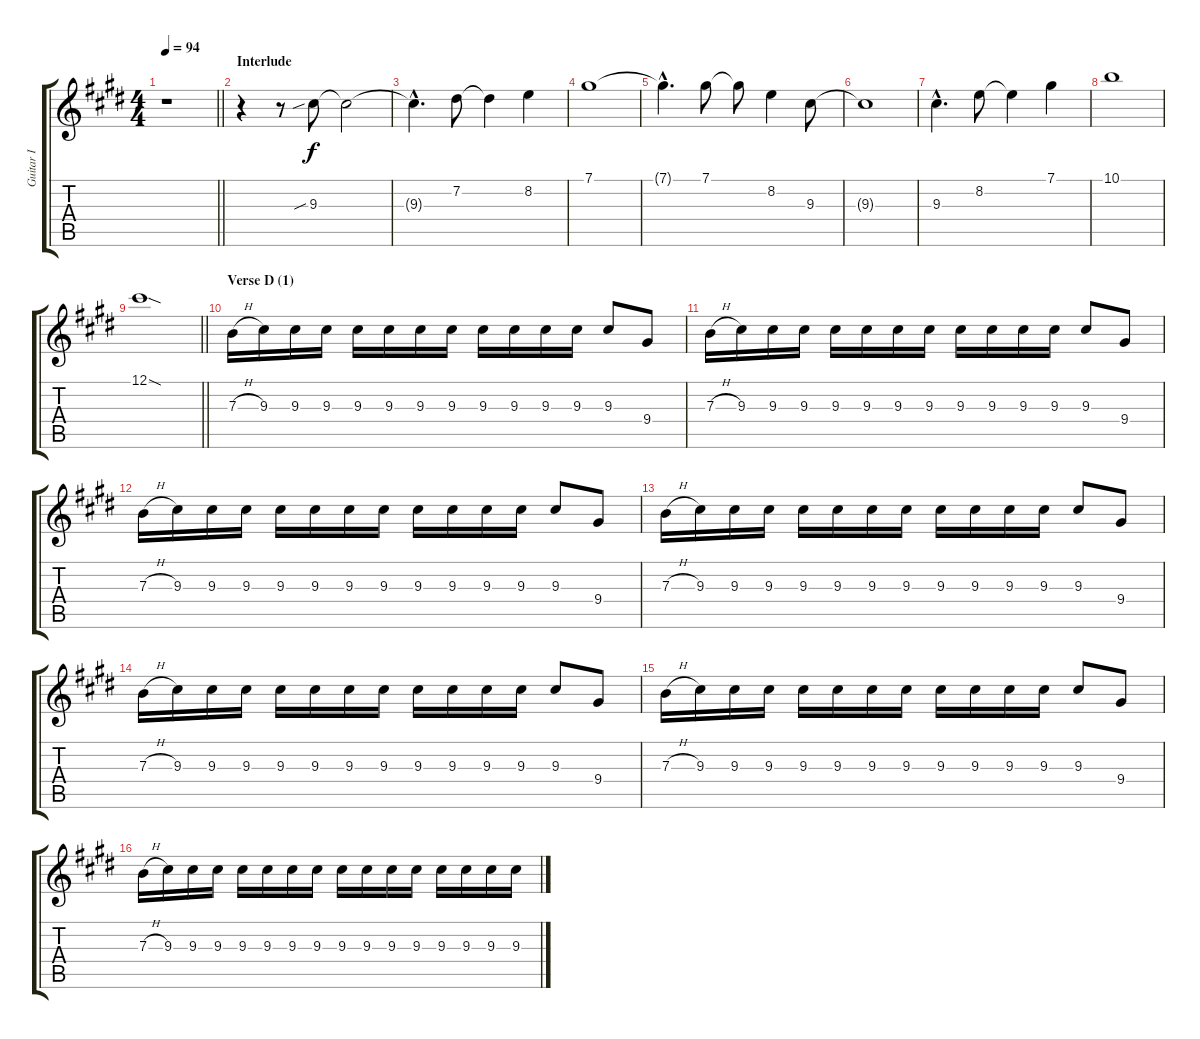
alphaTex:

\track ("Guitar I" "Guitar I") {instrument distortionguitar}
\staff {score tabs}
\tuning (Db4 Ab3 E3 B2 Gb2 Db2) {hide}
\ts (4 4)
\tempo 94
\clef g2
\barLineRight lightlight
\ks c#minor
r.1{dy f} |
\section ("" "Interlude")
r.4 r.8 9.3{sib}.8 9.3{t}.2 |
9.3{hac t}.4{d} 7.2.8 7.2{t}.4 8.2.4 |
7.1.1 |
7.1{hac t}.4{d} 7.1.8 7.1{t}.8 8.2.4 9.3.8 |
9.3{t}.1 |
9.3{hac}.4{d} 8.2.8 8.2{t}.4 7.1.4 |
10.1.1 |
\barLineRight lightlight
12.1{sod}.1 |
\section ("" "Verse D (1)")
7.3{h}.16 9.3.16 9.3.16 9.3.16 9.3.16 9.3.16 9.3.16 9.3.16 9.3.16 9.3.16 9.3.16 9.3.16 9.3.8 9.4.8 |
7.3{h}.16 9.3.16 9.3.16 9.3.16 9.3.16 9.3.16 9.3.16 9.3.16 9.3.16 9.3.16 9.3.16 9.3.16 9.3.8 9.4.8 |
7.3{h}.16 9.3.16 9.3.16 9.3.16 9.3.16 9.3.16 9.3.16 9.3.16 9.3.16 9.3.16 9.3.16 9.3.16 9.3.8 9.4.8 |
7.3{h}.16 9.3.16 9.3.16 9.3.16 9.3.16 9.3.16 9.3.16 9.3.16 9.3.16 9.3.16 9.3.16 9.3.16 9.3.8 9.4.8 |
7.3{h}.16 9.3.16 9.3.16 9.3.16 9.3.16 9.3.16 9.3.16 9.3.16 9.3.16 9.3.16 9.3.16 9.3.16 9.3.8 9.4.8 |
7.3{h}.16 9.3.16 9.3.16 9.3.16 9.3.16 9.3.16 9.3.16 9.3.16 9.3.16 9.3.16 9.3.16 9.3.16 9.3.8 9.4.8 |
7.3{h}.16 9.3.16 9.3.16 9.3.16 9.3.16 9.3.16 9.3.16 9.3.16 9.3.16 9.3.16 9.3.16 9.3.16 9.3.16 9.3.16 9.3.16 9.3.16
